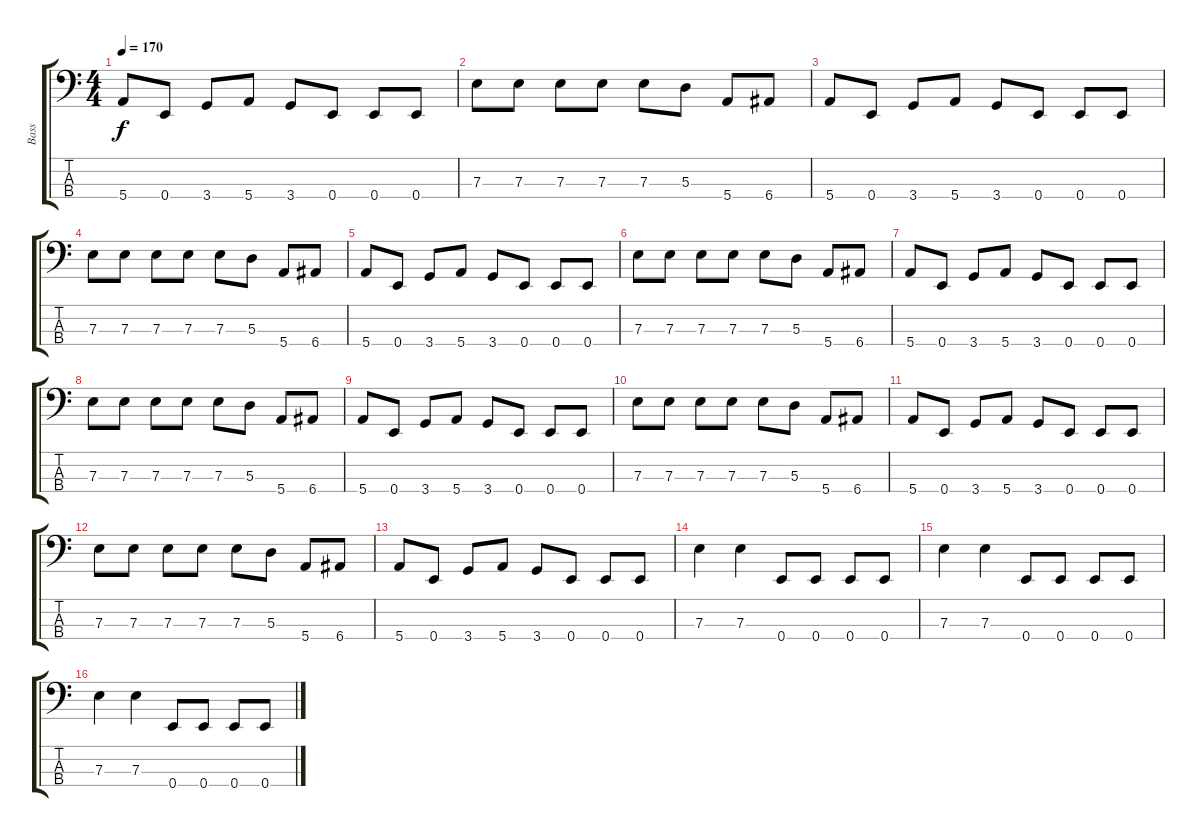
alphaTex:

\track ("Bass" "Bass") {instrument electricbassfinger}
\staff {score tabs}
\tuning (G2 D2 A1 E1) {hide}
\ts (4 4)
\tempo 170
\clef f4
\ks c
5.4.8{dy f} 0.4.8 3.4.8 5.4.8 3.4.8 0.4.8 0.4.8 0.4.8 |
7.3.8 7.3.8 7.3.8 7.3.8 7.3.8 5.3.8 5.4.8 6.4.8 |
5.4.8 0.4.8 3.4.8 5.4.8 3.4.8 0.4.8 0.4.8 0.4.8 |
7.3.8 7.3.8 7.3.8 7.3.8 7.3.8 5.3.8 5.4.8 6.4.8 |
5.4.8 0.4.8 3.4.8 5.4.8 3.4.8 0.4.8 0.4.8 0.4.8 |
7.3.8 7.3.8 7.3.8 7.3.8 7.3.8 5.3.8 5.4.8 6.4.8 |
5.4.8 0.4.8 3.4.8 5.4.8 3.4.8 0.4.8 0.4.8 0.4.8 |
7.3.8 7.3.8 7.3.8 7.3.8 7.3.8 5.3.8 5.4.8 6.4.8 |
5.4.8 0.4.8 3.4.8 5.4.8 3.4.8 0.4.8 0.4.8 0.4.8 |
7.3.8 7.3.8 7.3.8 7.3.8 7.3.8 5.3.8 5.4.8 6.4.8 |
5.4.8 0.4.8 3.4.8 5.4.8 3.4.8 0.4.8 0.4.8 0.4.8 |
7.3.8 7.3.8 7.3.8 7.3.8 7.3.8 5.3.8 5.4.8 6.4.8 |
5.4.8 0.4.8 3.4.8 5.4.8 3.4.8 0.4.8 0.4.8 0.4.8 |
7.3.4 7.3.4 0.4.8 0.4.8 0.4.8 0.4.8 |
7.3.4 7.3.4 0.4.8 0.4.8 0.4.8 0.4.8 |
7.3.4 7.3.4 0.4.8 0.4.8 0.4.8 0.4.8
